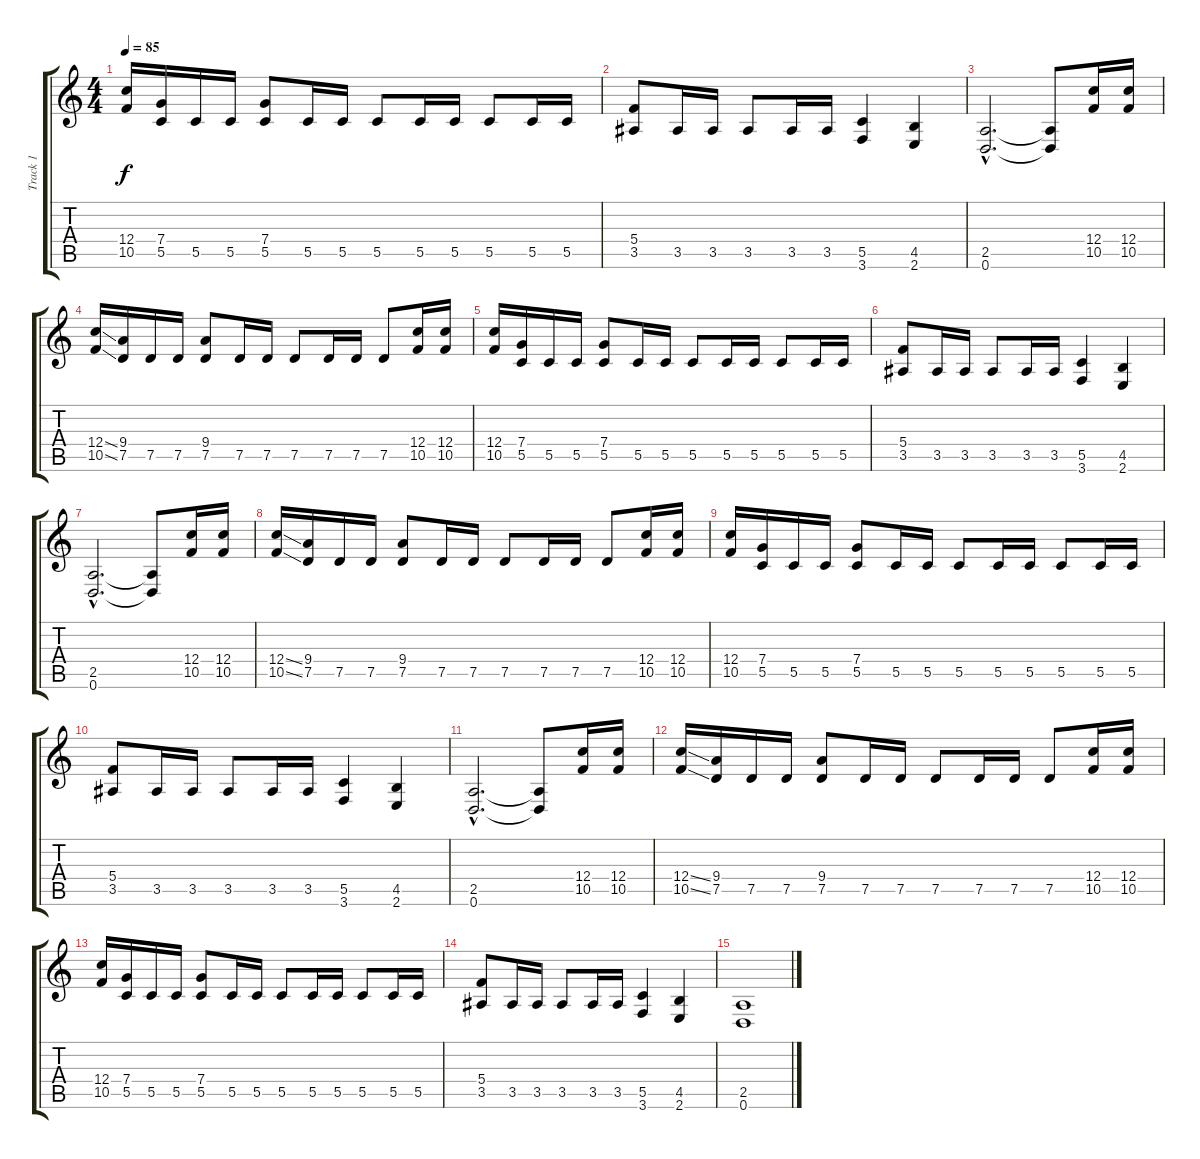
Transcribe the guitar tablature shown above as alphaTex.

\track ("Track 1" "Track 1") {instrument overdrivenguitar}
\staff {score tabs}
\tuning (D4 A3 F3 C3 G2 D2) {hide}
\ts (4 4)
\tempo 85
\clef g2
\ks c
(12.4 10.5).16{dy f} (7.4 5.5).16 5.5.16 5.5.16 (7.4 5.5).8 5.5.16 5.5.16 5.5.8 5.5.16 5.5.16 5.5.8 5.5.16 5.5.16 |
(5.4 3.5).8 3.5.16 3.5.16 3.5.8 3.5.16 3.5.16 (5.5 3.6).4 (4.5 2.6).4 |
(2.5{hac} 0.6{hac}).2{d} (2.5{t} 0.6{t}).8 (12.4 10.5).16 (12.4 10.5).16 |
(12.4{ss} 10.5{ss}).16 (9.4 7.5).16 7.5.16 7.5.16 (9.4 7.5).8 7.5.16 7.5.16 7.5.8 7.5.16 7.5.16 7.5.8 (12.4 10.5).16 (12.4 10.5).16 |
(12.4 10.5).16 (7.4 5.5).16 5.5.16 5.5.16 (7.4 5.5).8 5.5.16 5.5.16 5.5.8 5.5.16 5.5.16 5.5.8 5.5.16 5.5.16 |
(5.4 3.5).8 3.5.16 3.5.16 3.5.8 3.5.16 3.5.16 (5.5 3.6).4 (4.5 2.6).4 |
(2.5{hac} 0.6{hac}).2{d} (2.5{t} 0.6{t}).8 (12.4 10.5).16 (12.4 10.5).16 |
(12.4{ss} 10.5{ss}).16 (9.4 7.5).16 7.5.16 7.5.16 (9.4 7.5).8 7.5.16 7.5.16 7.5.8 7.5.16 7.5.16 7.5.8 (12.4 10.5).16 (12.4 10.5).16 |
(12.4 10.5).16 (7.4 5.5).16 5.5.16 5.5.16 (7.4 5.5).8 5.5.16 5.5.16 5.5.8 5.5.16 5.5.16 5.5.8 5.5.16 5.5.16 |
(5.4 3.5).8 3.5.16 3.5.16 3.5.8 3.5.16 3.5.16 (5.5 3.6).4 (4.5 2.6).4 |
(2.5{hac} 0.6{hac}).2{d} (2.5{t} 0.6{t}).8 (12.4 10.5).16 (12.4 10.5).16 |
(12.4{ss} 10.5{ss}).16{volume 8} (9.4 7.5).16 7.5.16 7.5.16 (9.4 7.5).8 7.5.16 7.5.16 7.5.8 7.5.16 7.5.16 7.5.8 (12.4 10.5).16 (12.4 10.5).16 |
(12.4 10.5).16 (7.4 5.5).16 5.5.16 5.5.16 (7.4 5.5).8 5.5.16 5.5.16 5.5.8 5.5.16 5.5.16 5.5.8 5.5.16 5.5.16 |
(5.4 3.5).8{volume 2} 3.5.16 3.5.16 3.5.8 3.5.16 3.5.16 (5.5 3.6).4 (4.5 2.6).4 |
(2.5 0.6).1
